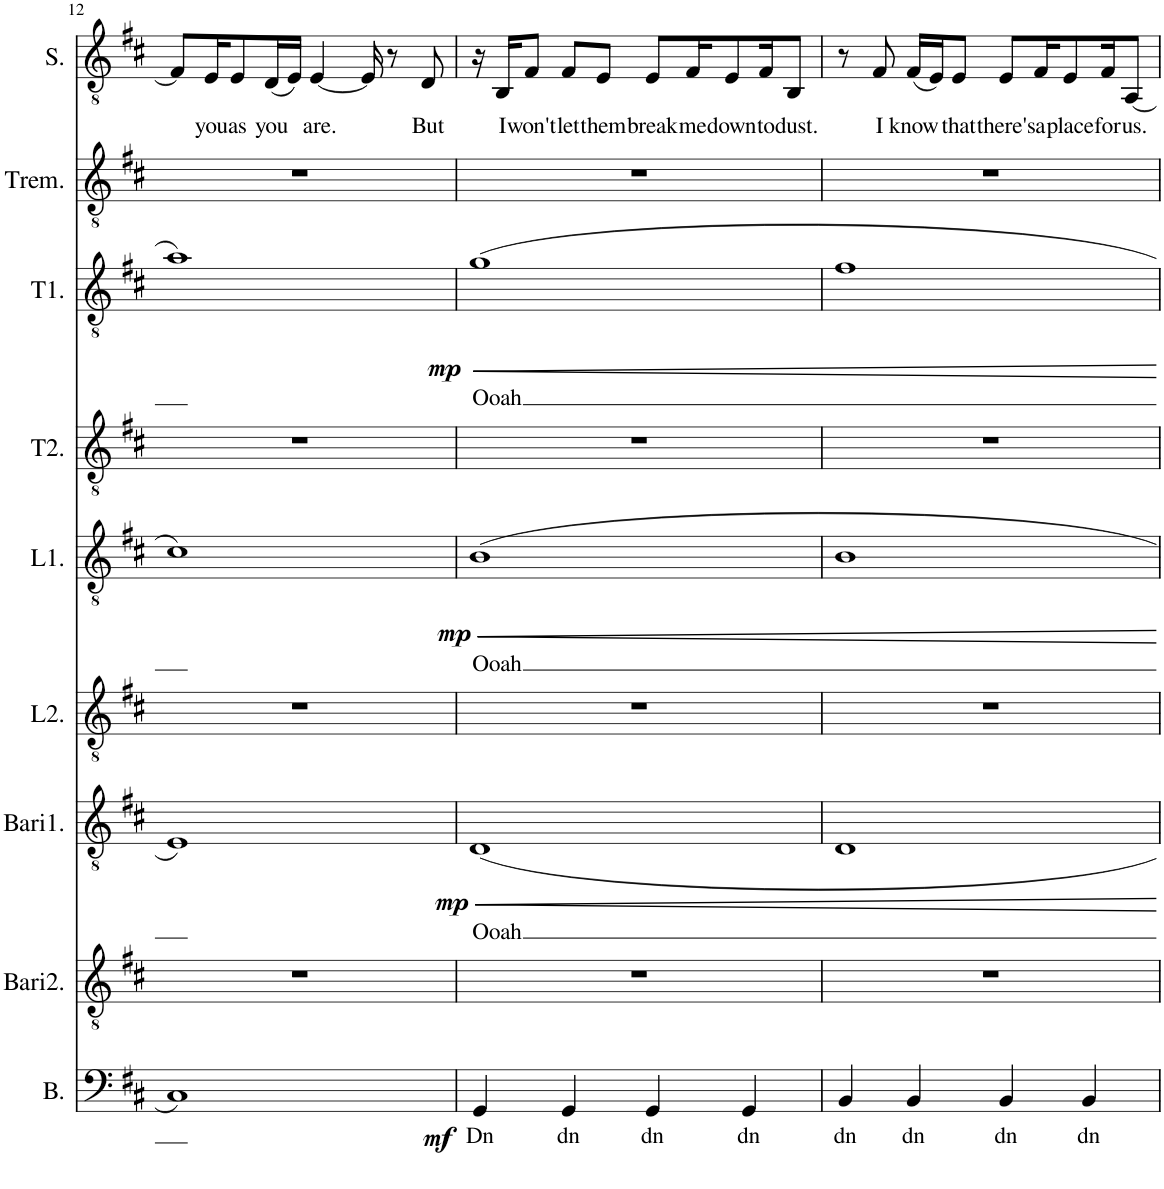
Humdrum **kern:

**kern	**text	**dynam	**kern	**kern	**text	**dynam	**kern	**kern	**text	**dynam	**kern	**kern	**text	**dynam	**kern	**kern	**text
*part9	*part9	*part9	*part8	*part7	*part7	*part7	*part6	*part5	*part5	*part5	*part4	*part3	*part3	*part3	*part2	*part1	*part1
*staff9	*staff9	*staff9	*staff8	*staff7	*staff7	*staff7	*staff6	*staff5	*staff5	*staff5	*staff4	*staff3	*staff3	*staff3	*staff2	*staff1	*staff1
*I"Bass	*	*	*I"Baritone 2	*I"Baritone (Main)	*	*	*I"Lead 2	*I"Lead (Main)	*	*	*I"Top 2	*I"Top	*	*	*I"Tremolo	*I"Solo	*
*I'B.	*	*	*I'Bari2.	*I'Bari1.	*	*	*I'L2.	*I'L1.	*	*	*I'T2.	*I'T1.	*	*	*I'Trem.	*I'S.	*
!!LO:PB:g=z
*clefF4	*	*	*clefGv2	*clefGv2	*	*	*clefGv2	*clefGv2	*	*	*clefGv2	*clefGv2	*	*	*clefGv2	*clefGv2	*
*k[f#c#]	*	*	*k[f#c#]	*k[f#c#]	*	*	*k[f#c#]	*k[f#c#]	*	*	*k[f#c#]	*k[f#c#]	*	*	*k[f#c#]	*k[f#c#]	*
*M4/4	*	*	*M4/4	*M4/4	*	*	*M4/4	*M4/4	*	*	*M4/4	*M4/4	*	*	*M4/4	*M4/4	*
=12	=12	=12	=12	=12	=12	=12	=12	=12	=12	=12	=12	=12	=12	=12	=12	=12	=12
1C#	.	.	1r	1E	.	.	1r	1c#	.	.	1r	1a	.	.	1r	8F#/L]	.
!	!	!	!	!	!	!	!	!	!	!	!	!	!	!	!	!	!LO:LY:b
.	.	.	.	.	.	.	.	.	.	.	.	.	.	.	.	16E/K	you
!	!	!	!	!	!	!	!	!	!	!	!	!	!	!	!	!	!LO:LY:b
.	.	.	.	.	.	.	.	.	.	.	.	.	.	.	.	8E/	as
!	!	!	!	!	!	!	!	!	!	!	!	!	!	!	!	!	!LO:LY:b
.	.	.	.	.	.	.	.	.	.	.	.	.	.	.	.	(16D/L	you
.	.	.	.	.	.	.	.	.	.	.	.	.	.	.	.	16E/JJ)	.
!	!	!	!	!	!	!	!	!	!	!	!	!	!	!	!	!	!LO:LY:b
.	.	.	.	.	.	.	.	.	.	.	.	.	.	.	.	[4E/	are.
.	.	.	.	.	.	.	.	.	.	.	.	.	.	.	.	16E/]	.
.	.	.	.	.	.	.	.	.	.	.	.	.	.	.	.	8r	.
!	!	!	!	!	!	!	!	!	!	!	!	!	!	!	!	!	!LO:LY:b
.	.	.	.	.	.	.	.	.	.	.	.	.	.	.	.	8D/	But
=13	=13	=13	=13	=13	=13	=13	=13	=13	=13	=13	=13	=13	=13	=13	=13	=13	=13
!	!LO:LY:b	!LO:DY:b	!	!	!LO:LY:b	!LO:DY:b	!	!	!LO:LY:b	!LO:DY:b	!	!	!LO:LY:b	!LO:DY:b	!	!	!
4GG/	Dn	mf	1r	1D	Ooah	mp	1r	1B	Ooah	mp	1r	1g	Ooah	mp	1r	16r	.
!	!	!	!	!	!	!	!	!	!	!	!	!	!	!	!	!	!LO:LY:b
.	.	.	.	.	.	.	.	.	.	.	.	.	.	.	.	16BB/KL	I
!	!	!	!	!	!	!	!	!	!	!	!	!	!	!	!	!	!LO:LY:b
.	.	.	.	.	.	.	.	.	.	.	.	.	.	.	.	8F#/J	won't
!	!LO:LY:b	!	!	!	!	!	!	!	!	!	!	!	!	!	!	!	!LO:LY:b
4GG/	dn	.	.	.	.	.	.	.	.	.	.	.	.	.	.	8F#/L	let
!	!	!	!	!	!	!	!	!	!	!	!	!	!	!	!	!	!LO:LY:b
.	.	.	.	.	.	.	.	.	.	.	.	.	.	.	.	8E/J	them
!	!LO:LY:b	!	!	!	!	!	!	!	!	!	!	!	!	!	!	!	!LO:LY:b
4GG/	dn	.	.	.	.	.	.	.	.	.	.	.	.	.	.	8E/L	break
!	!	!	!	!	!	!	!	!	!	!	!	!	!	!	!	!	!LO:LY:b
.	.	.	.	.	.	.	.	.	.	.	.	.	.	.	.	16F#/K	me
!	!	!	!	!	!	!	!	!	!	!	!	!	!	!	!	!	!LO:LY:b
.	.	.	.	.	.	.	.	.	.	.	.	.	.	.	.	8E/	down
!	!LO:LY:b	!	!	!	!	!	!	!	!	!	!	!	!	!	!	!	!
4GG/	dn	.	.	.	.	.	.	.	.	.	.	.	.	.	.	.	.
!	!	!	!	!	!	!	!	!	!	!	!	!	!	!	!	!	!LO:LY:b
.	.	.	.	.	.	.	.	.	.	.	.	.	.	.	.	16F#/K	to
!	!	!	!	!	!	!	!	!	!	!	!	!	!	!	!	!	!LO:LY:b
.	.	.	.	.	.	.	.	.	.	.	.	.	.	.	.	8BB/J	dust.
=14	=14	=14	=14	=14	=14	=14	=14	=14	=14	=14	=14	=14	=14	=14	=14	=14	=14
!	!LO:LY:b	!	!	!	!	!	!	!	!	!	!	!	!	!	!	!	!
4BB/	dn	.	1r	1D	.	.	1r	1B	.	.	1r	1f#	.	.	1r	8r	.
!	!	!	!	!	!	!	!	!	!	!	!	!	!	!	!	!	!LO:LY:b
.	.	.	.	.	.	.	.	.	.	.	.	.	.	.	.	8F#/	I
!	!LO:LY:b	!	!	!	!	!	!	!	!	!	!	!	!	!	!	!	!LO:LY:b
4BB/	dn	.	.	.	.	.	.	.	.	.	.	.	.	.	.	(16F#/LL	know
.	.	.	.	.	.	.	.	.	.	.	.	.	.	.	.	16E/J)	.
!	!	!	!	!	!	!	!	!	!	!	!	!	!	!	!	!	!LO:LY:b
.	.	.	.	.	.	.	.	.	.	.	.	.	.	.	.	8E/J	that
!	!LO:LY:b	!	!	!	!	!	!	!	!	!	!	!	!	!	!	!	!LO:LY:b
4BB/	dn	.	.	.	.	.	.	.	.	.	.	.	.	.	.	8E/L	there's
!	!	!	!	!	!	!	!	!	!	!	!	!	!	!	!	!	!LO:LY:b
.	.	.	.	.	.	.	.	.	.	.	.	.	.	.	.	16F#/K	a
!	!	!	!	!	!	!	!	!	!	!	!	!	!	!	!	!	!LO:LY:b
.	.	.	.	.	.	.	.	.	.	.	.	.	.	.	.	8E/	place
!	!LO:LY:b	!	!	!	!	!	!	!	!	!	!	!	!	!	!	!	!
4BB/	dn	.	.	.	.	.	.	.	.	.	.	.	.	.	.	.	.
!	!	!	!	!	!	!	!	!	!	!	!	!	!	!	!	!	!LO:LY:b
.	.	.	.	.	.	.	.	.	.	.	.	.	.	.	.	16F#/K	for
!	!	!	!	!	!	!	!	!	!	!	!	!	!	!	!	!	!LO:LY:b
.	.	.	.	.	.	.	.	.	.	.	.	.	.	.	.	[8AA/J	us.
=	=	=	=	=	=	=	=	=	=	=	=	=	=	=	=	=	=
*-	*-	*-	*-	*-	*-	*-	*-	*-	*-	*-	*-	*-	*-	*-	*-	*-	*-
